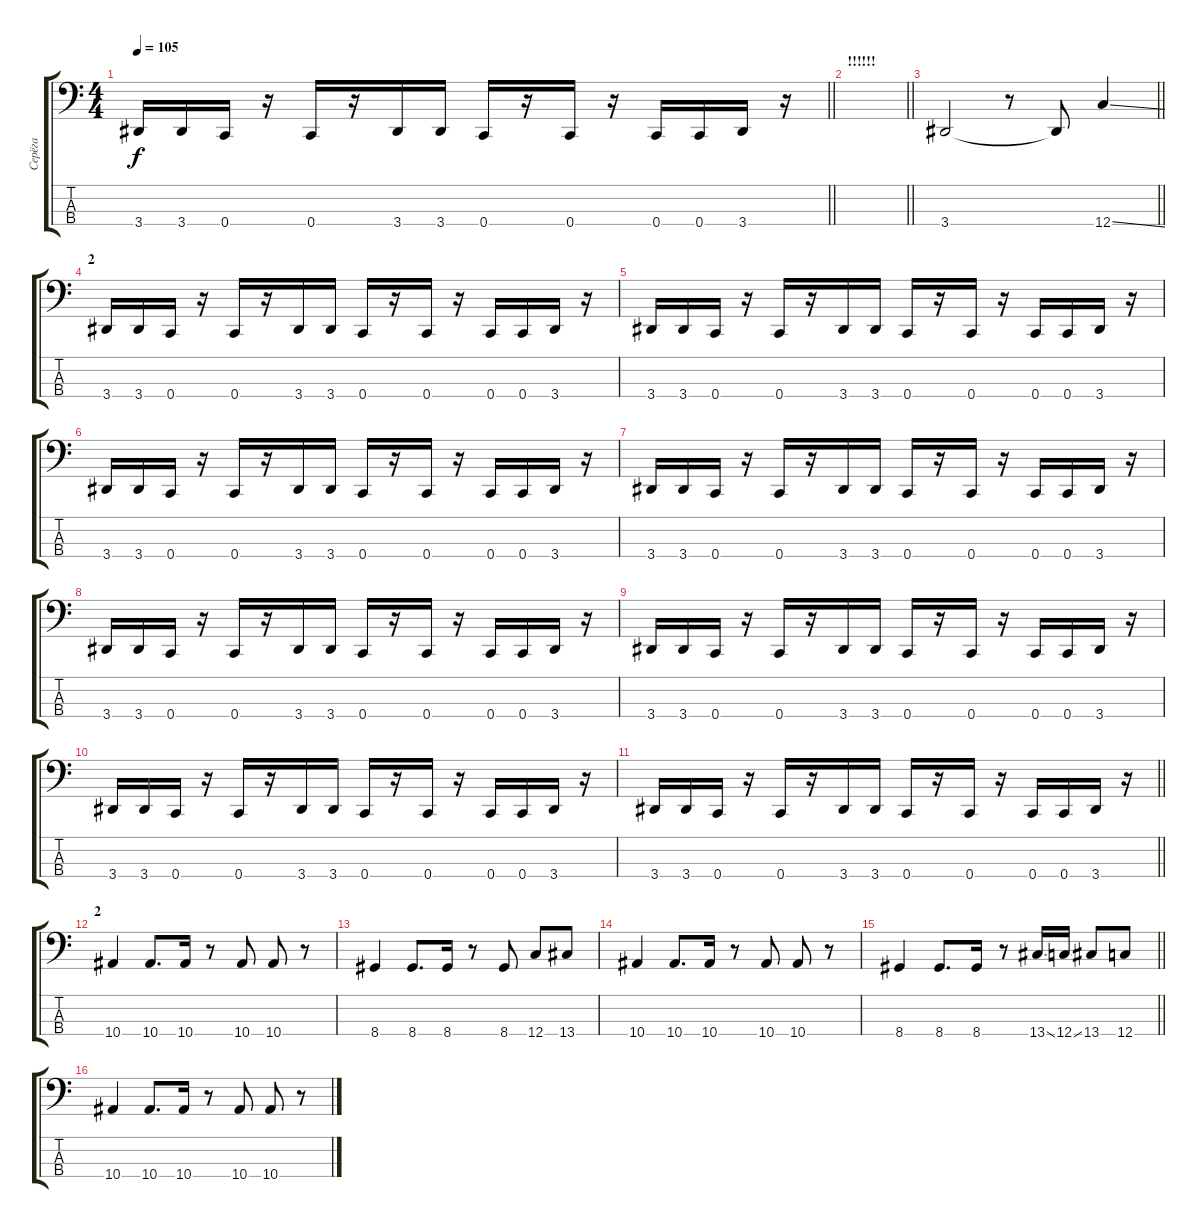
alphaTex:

\track ("Серёга" "Серёга") {instrument electricbasspick}
\staff {score tabs}
\tuning (F2 C2 G1 C1) {hide}
\ts (4 4)
\tempo 105
\clef f4
\barLineRight lightlight
\ks c
3.4.16{dy f} 3.4.16 0.4.16 r.16 0.4.16 r.16 3.4.16 3.4.16 0.4.16 r.16 0.4.16 r.16 0.4.16 0.4.16 3.4.16 r.16 |
\section ("" "!!!!!!")
\barLineRight lightlight
|
\section ("" "")
\barLineRight lightlight
3.4.2 r.8 3.4{t}.8 12.4{ss}.4 |
\section ("" "2")
3.4.16 3.4.16 0.4.16 r.16 0.4.16 r.16 3.4.16 3.4.16 0.4.16 r.16 0.4.16 r.16 0.4.16 0.4.16 3.4.16 r.16 |
3.4.16 3.4.16 0.4.16 r.16 0.4.16 r.16 3.4.16 3.4.16 0.4.16 r.16 0.4.16 r.16 0.4.16 0.4.16 3.4.16 r.16 |
3.4.16 3.4.16 0.4.16 r.16 0.4.16 r.16 3.4.16 3.4.16 0.4.16 r.16 0.4.16 r.16 0.4.16 0.4.16 3.4.16 r.16 |
3.4.16 3.4.16 0.4.16 r.16 0.4.16 r.16 3.4.16 3.4.16 0.4.16 r.16 0.4.16 r.16 0.4.16 0.4.16 3.4.16 r.16 |
3.4.16 3.4.16 0.4.16 r.16 0.4.16 r.16 3.4.16 3.4.16 0.4.16 r.16 0.4.16 r.16 0.4.16 0.4.16 3.4.16 r.16 |
3.4.16 3.4.16 0.4.16 r.16 0.4.16 r.16 3.4.16 3.4.16 0.4.16 r.16 0.4.16 r.16 0.4.16 0.4.16 3.4.16 r.16 |
3.4.16 3.4.16 0.4.16 r.16 0.4.16 r.16 3.4.16 3.4.16 0.4.16 r.16 0.4.16 r.16 0.4.16 0.4.16 3.4.16 r.16 |
\barLineRight lightlight
3.4.16 3.4.16 0.4.16 r.16 0.4.16 r.16 3.4.16 3.4.16 0.4.16 r.16 0.4.16 r.16 0.4.16 0.4.16 3.4.16 r.16 |
\section ("" "2")
10.4.4 10.4.8{d} 10.4.16 r.8 10.4.8 10.4.8 r.8 |
8.4.4 8.4.8{d} 8.4.16 r.8 8.4.8 12.4.8 13.4.8 |
10.4.4 10.4.8{d} 10.4.16 r.8 10.4.8 10.4.8 r.8 |
\barLineRight lightlight
8.4.4 8.4.8{d} 8.4.16 r.8 13.4{ss}.16 12.4{ss}.16 13.4.8 12.4.8 |
10.4.4 10.4.8{d} 10.4.16 r.8 10.4.8 10.4.8 r.8
